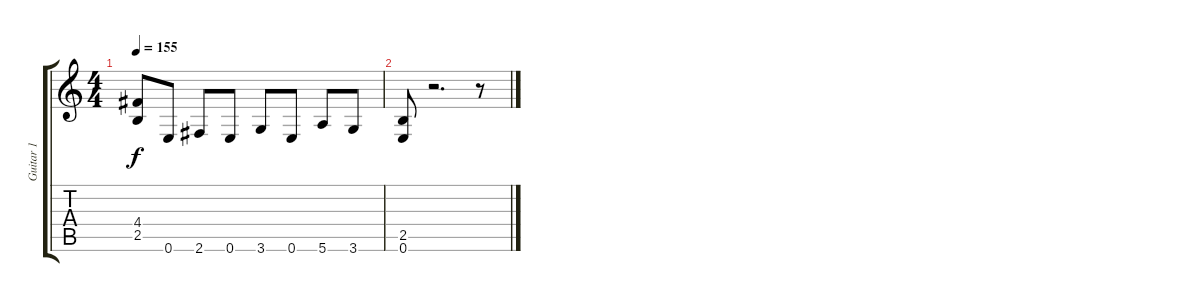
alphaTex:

\track ("Guitar 1" "Guitar 1") {instrument distortionguitar}
\staff {score tabs}
\tuning (E4 B3 G3 D3 A2 E2) {hide}
\ts (4 4)
\tempo 155
\clef g2
\ks c
(4.4{t} 2.5{t}).8{dy f} 0.6.8 2.6.8 0.6.8 3.6.8 0.6.8 5.6.8 3.6.8 |
(2.5 0.6).8 r.2{d} r.8
